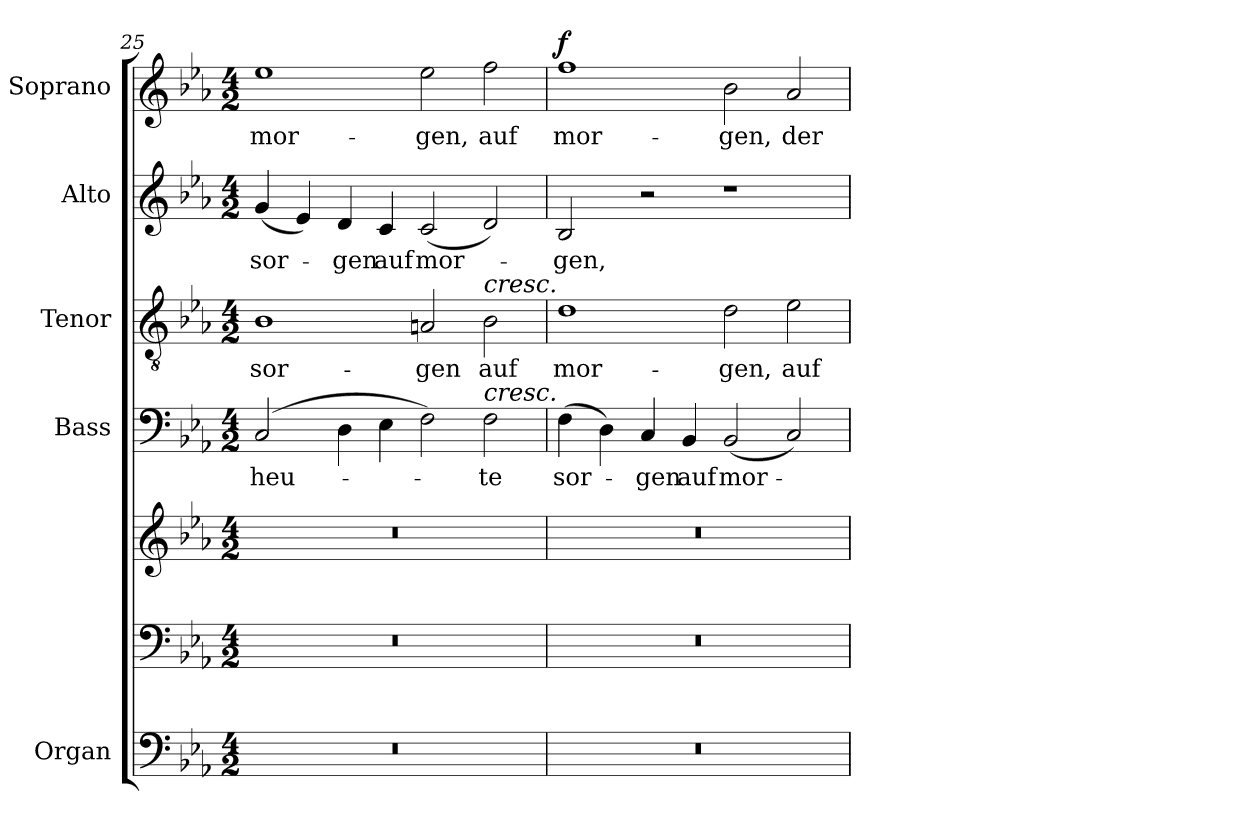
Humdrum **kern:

**kern	**kern	**kern	**kern	**text	**kern	**text	**kern	**text	**kern	**text	**dynam
*part5	*part5	*part5	*part4	*part4	*part3	*part3	*part2	*part2	*part1	*part1	*part1
*staff7	*staff6	*staff5	*staff4	*staff4	*staff3	*staff3	*staff2	*staff2	*staff1	*staff1	*staff1
*I"Organ	*	*	*I"Bass	*	*I"Tenor	*	*I"Alto	*	*I"Soprano	*	*
*	*	*	*	*	*	*	*	*	*I'Pno	*	*
*clefF4	*clefF4	*clefG2	*clefF4	*	*clefGv2	*	*clefG2	*	*clefG2	*	*
*k[b-e-a-]	*k[b-e-a-]	*k[b-e-a-]	*k[b-e-a-]	*	*k[b-e-a-]	*	*k[b-e-a-]	*	*k[b-e-a-]	*	*
*E-:	*E-:	*E-:	*E-:	*	*E-:	*	*E-:	*	*E-:	*	*
*M4/2	*M4/2	*M4/2	*M4/2	*	*M4/2	*	*M4/2	*	*M4/2	*	*
=25	=25	=25	=25	=25	=25	=25	=25	=25	=25	=25	=25
!	!	!	!	!LO:LY:b	!	!LO:LY:b	!	!LO:LY:b	!	!LO:LY:b	!
0r	0r	0r	(>2C/	heu-	1B-	sor-	(<4g/	sor-	1ee-	mor-	.
.	.	.	.	.	.	.	4e-/)	.	.	.	.
!	!	!	!	!	!	!	!	!LO:LY:b	!	!	!
.	.	.	4D\	.	.	.	4d/	-gen	.	.	.
!	!	!	!	!	!	!	!	!LO:LY:b	!	!	!
.	.	.	4E-\	.	.	.	4c/	auf	.	.	.
!	!	!	!	!	!	!LO:LY:b	!	!LO:LY:b	!	!LO:LY:b	!
.	.	.	2F\)	.	2An/	-gen	(<2c/	mor-	2ee-\	-gen,	.
!	!	!	!	!	!LO:TX:a:i:t=cresc.	!	!	!	!	!	!
!	!	!	!LO:TX:a:i:t=cresc.	!	!	!	!	!	!	!	!
!	!	!	!	!LO:LY:b	!	!LO:LY:b	!	!	!	!LO:LY:b	!
.	.	.	2F\	-te	2B-\	auf	2d/)	.	2ff\	auf	.
!!LO:PB:g=z
=26	=26	=26	=26	=26	=26	=26	=26	=26	=26	=26	=26
!	!	!	!	!LO:LY:b	!	!LO:LY:b	!	!LO:LY:b	!	!LO:LY:b	!LO:DY:b
0r	0r	0r	(>4F\	sor-	1d	mor-	2B-/	-gen,	1ff	mor-	f
.	.	.	4D\)	.	.	.	.	.	.	.	.
!	!	!	!	!LO:LY:b	!	!	!	!	!	!	!
.	.	.	4C/	-gen	.	.	2r	.	.	.	.
!	!	!	!	!LO:LY:b	!	!	!	!	!	!	!
.	.	.	4BB-/	auf	.	.	.	.	.	.	.
!	!	!	!	!LO:LY:b	!	!LO:LY:b	!	!	!	!LO:LY:b	!
.	.	.	(<2BB-/	mor-	2d\	-gen,	1r	.	2b-\	-gen,	.
!	!	!	!	!	!	!LO:LY:b	!	!	!	!LO:LY:b	!
.	.	.	2C/)	.	2e-\	auf	.	.	2a-/	der	.
=	=	=	=	=	=	=	=	=	=	=	=
*-	*-	*-	*-	*-	*-	*-	*-	*-	*-	*-	*-
